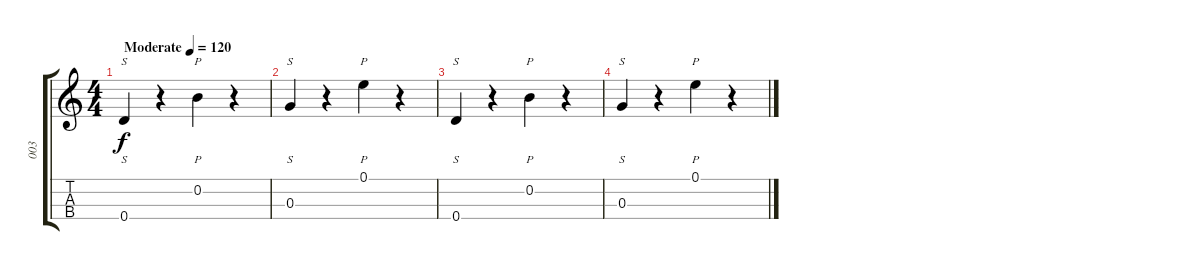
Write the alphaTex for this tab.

\track ("003" "003") {instrument slapbass1}
\staff {score tabs}
\tuning (E4 B3 G3 D3) {hide}
\ts (4 4)
\tempo (120 "Moderate")
\clef g2
\ks c
0.4.4{s dy f instrument slapbass1} r.4 0.2.4{p} r.4 |
0.3.4{s} r.4 0.1.4{p} r.4 |
0.4.4{s} r.4 0.2.4{p} r.4 |
0.3.4{s} r.4 0.1.4{p} r.4
